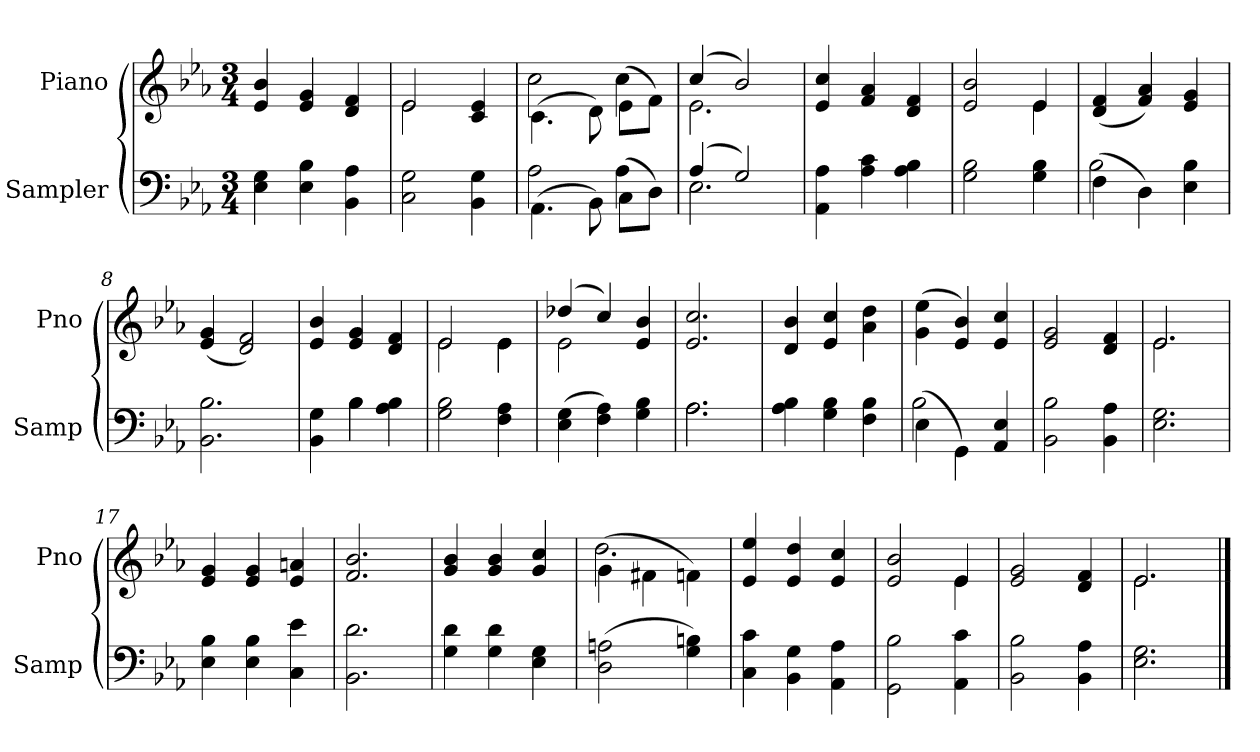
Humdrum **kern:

**kern	**kern
*part2	*part1
*staff2	*staff1
*I"Sampler	*I"Piano
*I'Samp	*I'Pno
*clefF4	*clefG2
*k[b-e-a-]	*k[b-e-a-]
*E-:	*E-:
*M3/4	*M3/4
=1	=1
4E- 4G	4e- 4b-
4E- 4B-	4e- 4g
4BB- 4A-	4d 4f
=2	=2
*	*^
2C 2G	2e-/	2e-
4BB- 4G	4c/ 4e-/	4ryy
=3	=3	=3
*^	*	*
(4.AA-\	2A-	(4.c\	2cc
8BB-\)	.	8d\)	.
(8C\L	4A-	(8e-\L	4cc
8D\J)	.	8f\J)	.
=4	=4	=4	=4
(4A-/	2.E-	(4cc/	2.e-
2G/)	.	2b-/)	.
*v	*v	*	*
*	*v	*v
=5	=5
4AA- 4A-	4e- 4cc
4A- 4c	4f 4a-
4A- 4B-	4d 4f
=6	=6
*	*^
2G 2B-	2e- 2b-	2ryy
4G 4B-	4e-/	4e-
*	*v	*v
=7	=7
*^	*
(4F\	2B-	(4d 4f
4D\)	.	4f 4a-)
4E- 4B-	4ryy	4e- 4g
*v	*v	*
=8	=8
2.BB- 2.B-	(4e- 4g
.	2d 2f)
=9	=9
*^	*
4BB- 4G	4ryy	4e- 4b-
4B-\	4B-	4e- 4g
4A- 4B-	4ryy	4d 4f
*v	*v	*
=10	=10
*	*^
2G 2B-	2e-/	2e-
4F 4A-	4e-\	4e-
=11	=11	=11
(4E- 4G	(4dd-X/	2e-
4F 4A-)	4cc/)	.
4G 4B-	4e- 4b-	4ryy
*	*v	*v
=12	=12
*^	*
2.A-\	2.A-	2.e- 2.cc
*v	*v	*
=13	=13
4A- 4B-	4d 4b-
4G 4B-	4e- 4cc
4F 4B-	4a- 4dd
=14	=14
*^	*
(4E-\	2B-	(4g 4ee-
4GG\)	.	4e- 4b-)
4AA- 4E-	4ryy	4e- 4cc
*v	*v	*
=15	=15
2BB- 2B-	2e- 2g
4BB- 4A-	4d 4f
=16	=16
*	*^
2.E- 2.G	2.e-/	2.e-
*	*v	*v
=17	=17
4E- 4B-	4e- 4g
4E- 4B-	4e- 4g
4C 4e-	4e- 4an
=18	=18
2.BB- 2.d	2.f 2.b-
=19	=19
4G 4d	4g 4b-
4G 4d	4g 4b-
4E- 4G	4g 4cc
=20	=20
*	*^
(2D 2An	(4g\	2.dd
.	4f#X\	.
4G 4Bn)	4fn\)	.
*	*v	*v
=21	=21
4C 4c	4e- 4ee-
4BB- 4G	4e- 4dd
4AA- 4A-	4e- 4cc
=22	=22
*	*^
2GG 2B-	2e- 2b-	2ryy
4AA- 4c	4e-/	4e-
*	*v	*v
=23	=23
2BB- 2B-	2e- 2g
4BB- 4A-	4d 4f
=24	=24
*	*^
2.E- 2.G	2.e-/	2.e-
*	*v	*v
==	==
*-	*-
